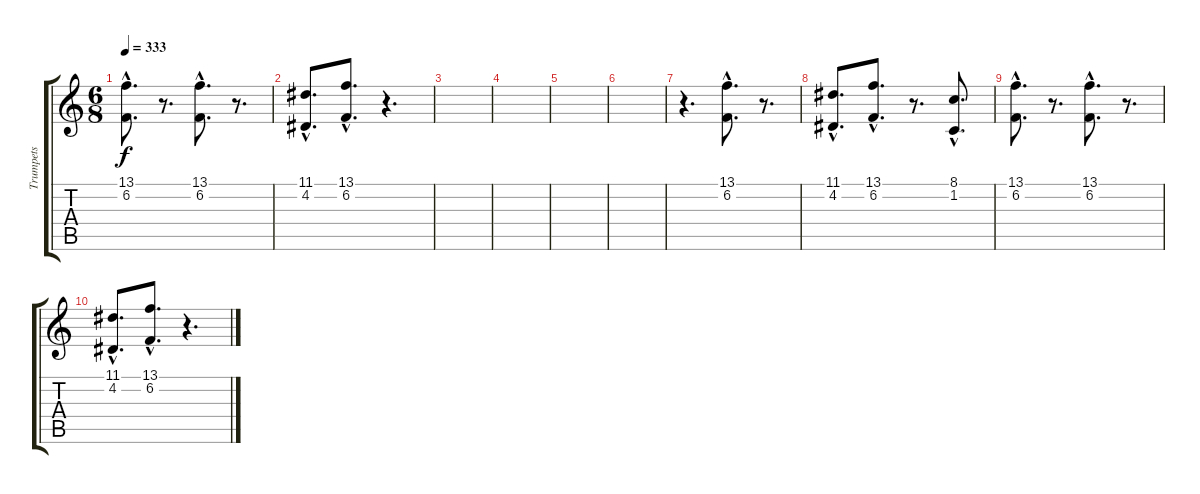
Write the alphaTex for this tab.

\track ("Trumpets" "Trumpets") {instrument trumpet}
\staff {score tabs}
\tuning (E4 B3 G3 D3 A2 E2) {hide}
\ts (6 8)
\tempo 333
\clef g2
\ks c
(13.1{hac} 6.2{hac}).8{d dy f} r.8{d} (13.1{hac} 6.2{hac}).8{d} r.8{d} |
(11.1{hac} 4.2{hac}).8{d} (13.1{hac} 6.2{hac}).8{d} r.4{d} |
|
|
|
|
r.4{d} (13.1{hac} 6.2{hac}).8{d} r.8{d} |
(11.1{hac} 4.2{hac}).8{d} (13.1{hac} 6.2{hac}).8{d} r.8{d} (8.1{hac} 1.2{hac}).8{d} |
(13.1{hac} 6.2{hac}).8{d} r.8{d} (13.1{hac} 6.2{hac}).8{d} r.8{d} |
(11.1{hac} 4.2{hac}).8{d} (13.1{hac} 6.2{hac}).8{d} r.4{d}
